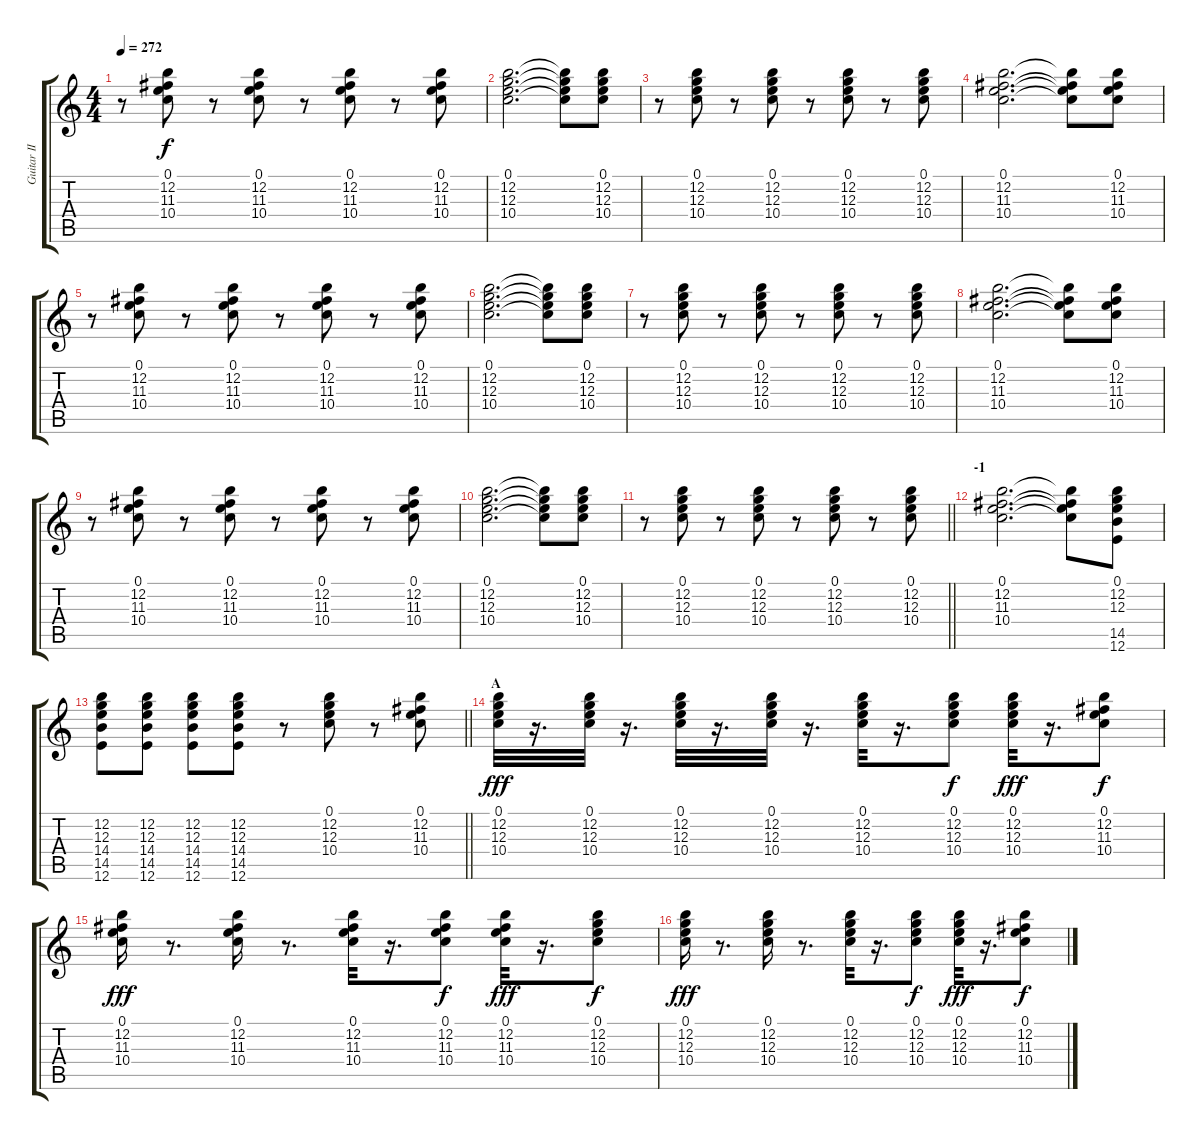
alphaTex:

\track ("Guitar II" "Guitar II") {instrument distortionguitar}
\staff {score tabs}
\tuning (E4 B3 G3 D3 A2 E2) {hide}
\ts (4 4)
\tempo 272
\clef g2
\ks c
r.8{dy f} (0.1 12.2 11.3 10.4).8 r.8 (0.1 12.2 11.3 10.4).8 r.8 (0.1 12.2 11.3 10.4).8 r.8 (0.1 12.2 11.3 10.4).8 |
(0.1 12.2 12.3 10.4).2{d} (0.1{t} 12.2{t} 12.3{t} 10.4{t}).8 (0.1 12.2 12.3 10.4).8 |
r.8 (0.1 12.2 12.3 10.4).8 r.8 (0.1 12.2 12.3 10.4).8 r.8 (0.1 12.2 12.3 10.4).8 r.8 (0.1 12.2 12.3 10.4).8 |
(0.1 12.2 11.3 10.4).2{d} (0.1{t} 12.2{t} 11.3{t} 10.4{t}).8 (0.1 12.2 11.3 10.4).8 |
r.8 (0.1 12.2 11.3 10.4).8 r.8 (0.1 12.2 11.3 10.4).8 r.8 (0.1 12.2 11.3 10.4).8 r.8 (0.1 12.2 11.3 10.4).8 |
(0.1 12.2 12.3 10.4).2{d} (0.1{t} 12.2{t} 12.3{t} 10.4{t}).8 (0.1 12.2 12.3 10.4).8 |
r.8 (0.1 12.2 12.3 10.4).8 r.8 (0.1 12.2 12.3 10.4).8 r.8 (0.1 12.2 12.3 10.4).8 r.8 (0.1 12.2 12.3 10.4).8 |
(0.1 12.2 11.3 10.4).2{d} (0.1{t} 12.2{t} 11.3{t} 10.4{t}).8 (0.1 12.2 11.3 10.4).8 |
r.8 (0.1 12.2 11.3 10.4).8 r.8 (0.1 12.2 11.3 10.4).8 r.8 (0.1 12.2 11.3 10.4).8 r.8 (0.1 12.2 11.3 10.4).8 |
(0.1 12.2 12.3 10.4).2{d} (0.1{t} 12.2{t} 12.3{t} 10.4{t}).8 (0.1 12.2 12.3 10.4).8 |
\barLineRight lightlight
r.8 (0.1 12.2 12.3 10.4).8 r.8 (0.1 12.2 12.3 10.4).8 r.8 (0.1 12.2 12.3 10.4).8 r.8 (0.1 12.2 12.3 10.4).8 |
\section ("" "-1")
(0.1 12.2 11.3 10.4).2{d} (0.1{t} 12.2{t} 11.3{t} 10.4{t}).8 (0.1 12.2 12.3 14.5 12.6).8 |
\barLineRight lightlight
(12.2 12.3 14.4 14.5 12.6).8 (12.2 12.3 14.4 14.5 12.6).8 (12.2 12.3 14.4 14.5 12.6).8 (12.2 12.3 14.4 14.5 12.6).8 r.8 (0.1 12.2 12.3 10.4).8 r.8 (0.1 12.2 11.3 10.4).8 |
\section ("" "A")
(0.1 12.2 12.3 10.4).32{dy fff} r.16{d} (0.1 12.2 12.3 10.4).32 r.16{d} (0.1 12.2 12.3 10.4).32 r.16{d} (0.1 12.2 12.3 10.4).32 r.16{d} (0.1 12.2 12.3 10.4).32 r.16{d} (0.1 12.2 12.3 10.4).8{dy f} (0.1 12.2 12.3 10.4).32{dy fff} r.16{d} (0.1 12.2 11.3 10.4).8{dy f} |
(0.1 12.2 11.3 10.4).16{dy fff} r.8{d} (0.1 12.2 11.3 10.4).16 r.8{d} (0.1 12.2 11.3 10.4).32 r.16{d} (0.1 12.2 11.3 10.4).8{dy f} (0.1 12.2 11.3 10.4).32{dy fff} r.16{d} (0.1 12.2 12.3 10.4).8{dy f} |
(0.1 12.2 12.3 10.4).16{dy fff} r.8{d} (0.1 12.2 12.3 10.4).16 r.8{d} (0.1 12.2 12.3 10.4).32 r.16{d} (0.1 12.2 12.3 10.4).8{dy f} (0.1 12.2 12.3 10.4).32{dy fff} r.16{d} (0.1 12.2 11.3 10.4).8{dy f}
